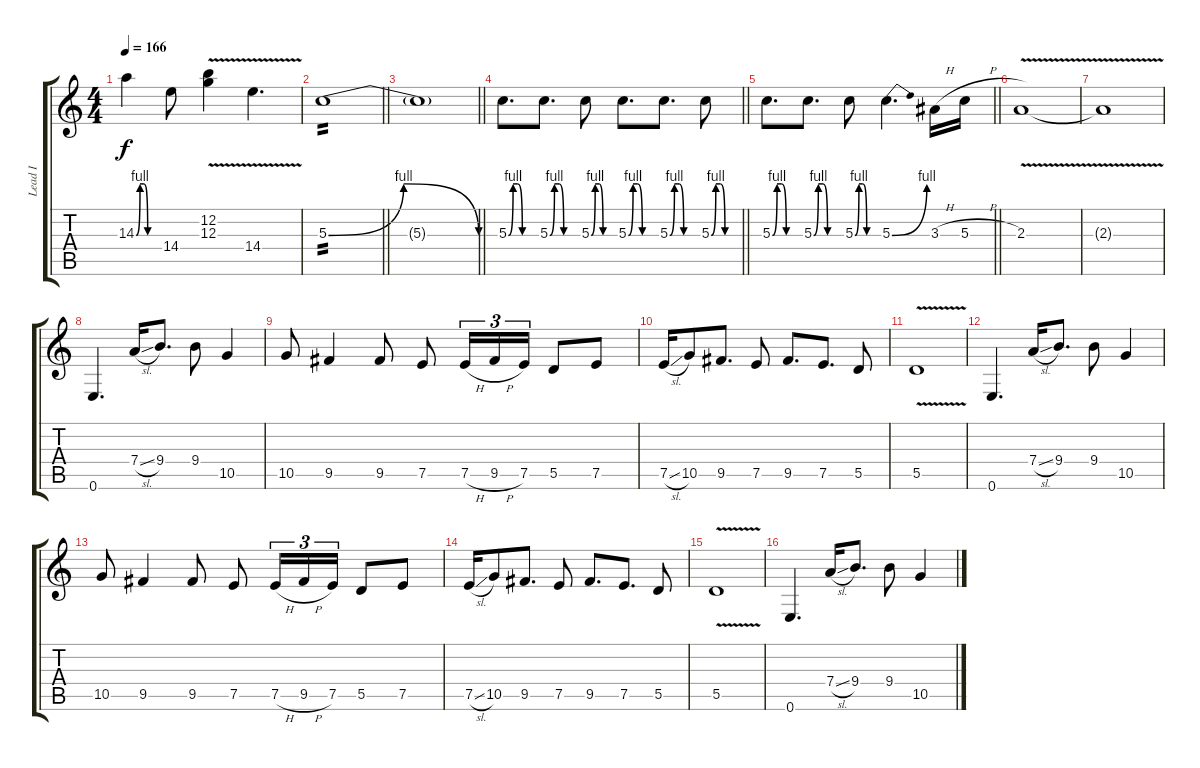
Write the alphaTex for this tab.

\track ("Lead I" "Lead I") {instrument overdrivenguitar}
\staff {score tabs}
\tuning (E4 B3 G3 D3 A2 E2) {hide}
\ts (4 4)
\tempo 166
\clef g2
\ks c
14.3{be (custom 0 0 10 4 20 4 30 0 60 0)}.4{dy f} 14.4.8 (12.2{v} 12.3{v}).4 14.4{v}.4{d} |
\barLineRight lightlight
5.3{be (bendrelease 0 0 15 4 49 4 60 0)}.1{tp 2} |
\barLineRight lightlight
5.3{t}.1 |
\barLineRight lightlight
5.3{be (custom 0 0 10 4 20 4 30 0 60 0)}.8{d} 5.3{be (custom 0 0 10 4 20 4 30 0 60 0)}.8{d} 5.3{be (custom 0 0 10 4 20 4 30 0 60 0)}.8 5.3{be (custom 0 0 10 4 20 4 30 0 60 0)}.8{d} 5.3{be (custom 0 0 10 4 20 4 30 0 60 0)}.8{d} 5.3{be (custom 0 0 10 4 20 4 30 0 60 0)}.8 |
\barLineRight lightlight
5.3{be (custom 0 0 10 4 20 4 30 0 60 0)}.8{d} 5.3{be (custom 0 0 10 4 20 4 30 0 60 0)}.8{d} 5.3{be (custom 0 0 10 4 20 4 30 0 60 0)}.8 5.3{be (bend 0 0 60 4)}.4{d} 3.3{h}.16 5.3{h}.16 |
2.3{v}.1 |
2.3{t}.1 |
0.6.4{d} 7.4{sl}.16 9.4.8{d} 9.4.8 10.5.4 |
10.5.8 9.5.4 9.5.8 7.5.8 7.5{h}.16{tu (3 2)} 9.5{h}.16{tu (3 2)} 7.5.16{tu (3 2)} 5.5.8 7.5.8 |
7.5{sl}.16 10.5.8 9.5.8{d} 7.5.8 9.5.8{d} 7.5.8{d} 5.5.8 |
5.5{v}.1 |
0.6.4{d} 7.4{sl}.16 9.4.8{d} 9.4.8 10.5.4 |
10.5.8 9.5.4 9.5.8 7.5.8 7.5{h}.16{tu (3 2)} 9.5{h}.16{tu (3 2)} 7.5.16{tu (3 2)} 5.5.8 7.5.8 |
7.5{sl}.16 10.5.8 9.5.8{d} 7.5.8 9.5.8{d} 7.5.8{d} 5.5.8 |
5.5{v}.1 |
0.6.4{d} 7.4{sl}.16 9.4.8{d} 9.4.8 10.5.4
